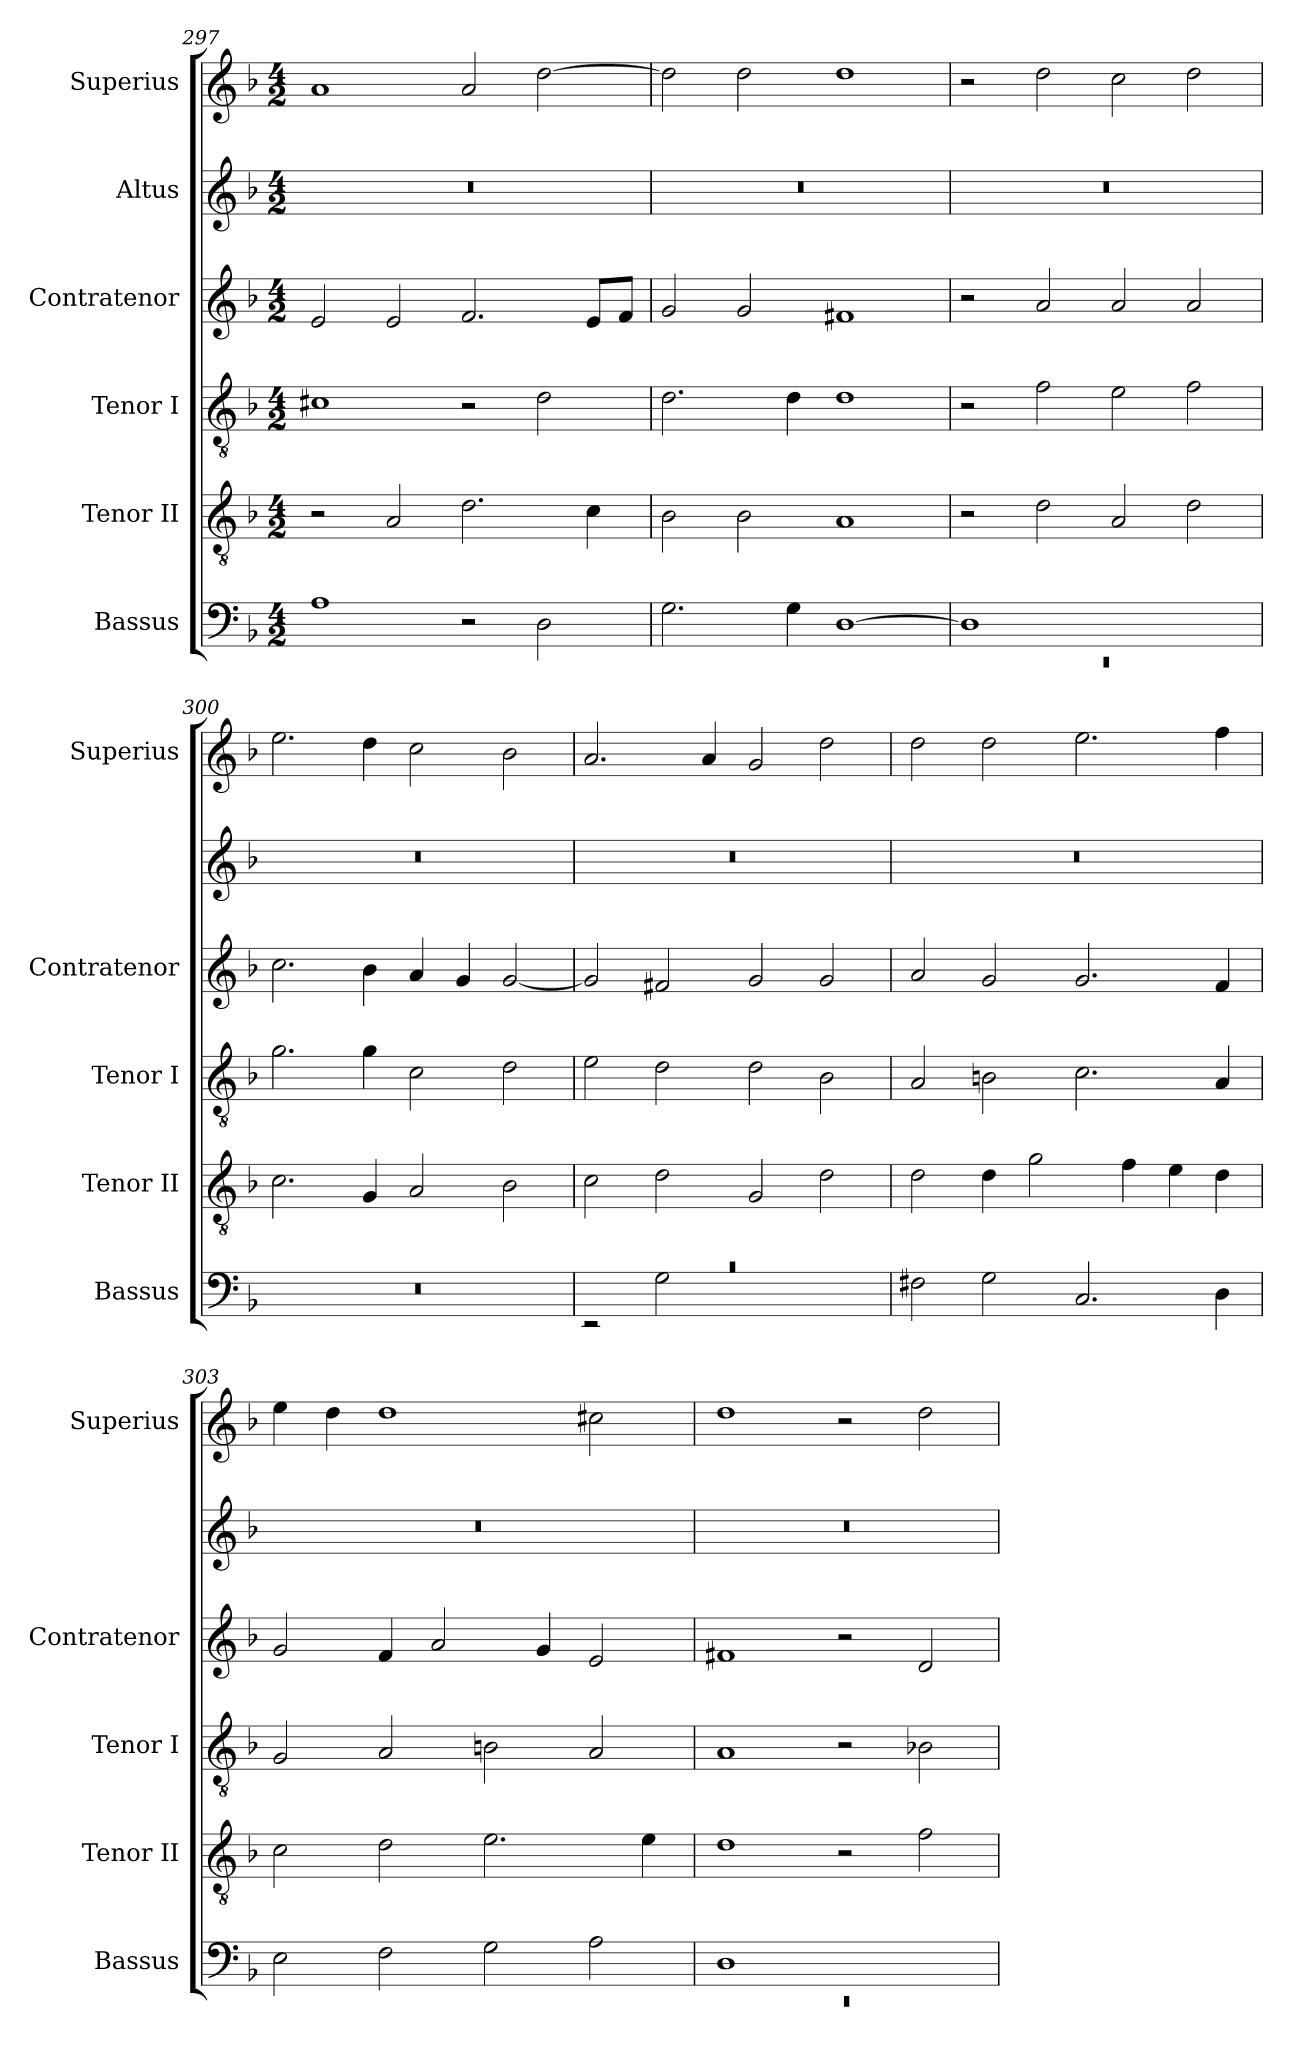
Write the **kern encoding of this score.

**kern	**kern	**kern	**kern	**kern	**kern
*part6	*part5	*part4	*part3	*part2	*part1
*staff6	*staff5	*staff4	*staff3	*staff2	*staff1
*I"Bassus	*I"Tenor II	*I"Tenor I	*I"Contratenor	*I"Altus	*I"Superius
*I'Bassus	*I'Tenor II	*I'Tenor I	*I'Contratenor	*	*I'Superius
!!LO:PB:g=z
*clefF4	*clefGv2	*clefGv2	*clefG2	*clefG2	*clefG2
*k[b-]	*k[b-]	*k[b-]	*k[b-]	*k[b-]	*k[b-]
*F:	*F:	*F:	*F:	*F:	*F:
*M4/2	*M4/2	*M4/2	*M4/2	*M4/2	*M4/2
=297	=297	=297	=297	=297	=297
1A	2r	1c#X	2e/	0r	1a
.	2A/	.	2e/	.	.
2r	2.d\	2r	2.f/	.	2a/
2D\	.	2d\	.	.	[>2dd\
.	4c\	.	8e/L	.	.
.	.	.	8f/J	.	.
=298	=298	=298	=298	=298	=298
2.G\	2B-\	2.d\	2g/	0r	2dd\]
.	2B-\	.	2g/	.	2dd\
4G\	.	4d\	.	.	.
[>1D	1A	1d	1f#X	.	1dd
=299	=299	=299	=299	=299	=299
*^	*	*	*	*	*
!	!LO:N:vis=1	!	!	!	!	!
1D]	0rEE	2r	2r	2r	0r	2r
.	.	2d\	2f\	2a/	.	2dd\
1ryy	.	2A/	2e\	2a/	.	2cc\
.	.	2d\	2f\	2a/	.	2dd\
*v	*v	*	*	*	*	*
=300	=300	=300	=300	=300	=300
0r	2.c\	2.g\	2.cc\	0r	2.ee\
.	4G/	4g\	4b-\	.	4dd\
.	2A/	2c\	4a/	.	2cc\
.	.	.	4g/	.	.
.	2B-\	2d\	[<2g/	.	2b-\
=301	=301	=301	=301	=301	=301
!LO:N:vis=1	!	!	!	!	!
*^	*	*	*	*	*
0rc	2rEE	2c\	2e\	2g/]	0r	2.a/
.	2G\	2d\	2d\	2f#X/	.	.
.	.	.	.	.	.	4a/
.	1ryy	2G/	2d\	2g/	.	2g/
.	.	2d\	2B-\	2g/	.	2dd\
*v	*v	*	*	*	*	*
=302	=302	=302	=302	=302	=302
2F#X\	2d\	2A/	2a/	0r	2dd\
2G\	4d\	2Bn\	2g/	.	2dd\
.	2g\	.	.	.	.
2.C/	.	2.c\	2.g/	.	2.ee\
.	4f\	.	.	.	.
.	4e\	.	.	.	.
4D\	4d\	4A/	4f/	.	4ff\
=303	=303	=303	=303	=303	=303
2E\	2c\	2G/	2g/	0r	4ee\
.	.	.	.	.	4dd\
2F\	2d\	2A/	4f/	.	1dd
.	.	.	2a/	.	.
2G\	2.e\	2Bn\	.	.	.
.	.	.	4g/	.	.
2A\	.	2A/	2e/	.	2cc#X\
.	4e\	.	.	.	.
!!LO:LB:g=z
=304	=304	=304	=304	=304	=304
*^	*	*	*	*	*
!	!LO:N:vis=1	!	!	!	!	!
1D	0rEE	1d	1A	1f#X	0r	1dd
1ryy	.	2r	2r	2r	.	2r
.	.	2f\	2B-X\	2d/	.	2dd\
*v	*v	*	*	*	*	*
=	=	=	=	=	=
*-	*-	*-	*-	*-	*-
